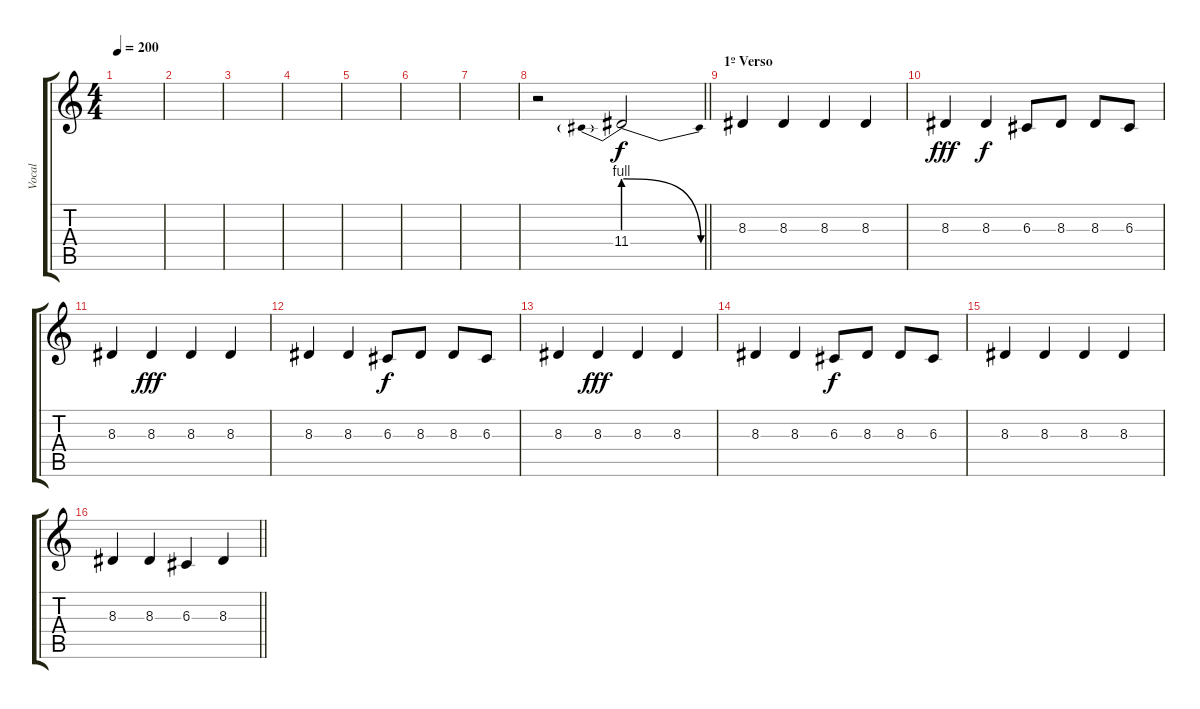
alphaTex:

\track ("Vocal" "Vocal") {instrument trumpet}
\staff {score tabs}
\tuning (E4 B3 G3 D3 A2 E2) {hide}
\ts (4 4)
\tempo 200
\clef g2
\ks c
|
|
|
|
|
|
|
\barLineRight lightlight
r.2 11.4{be (prebendrelease 0 4 60 0)}.2 |
\section ("" "1º Verso")
8.3.4 8.3.4 8.3.4 8.3.4 |
8.3.4{dy fff} 8.3.4{dy f} 6.3.8 8.3.8 8.3.8 6.3.8 |
8.3.4 8.3.4{dy fff} 8.3.4 8.3.4 |
8.3.4 8.3.4 6.3.8{dy f} 8.3.8 8.3.8 6.3.8 |
8.3.4 8.3.4{dy fff} 8.3.4 8.3.4 |
8.3.4 8.3.4 6.3.8{dy f} 8.3.8 8.3.8 6.3.8 |
8.3.4 8.3.4 8.3.4 8.3.4 |
\barLineRight lightlight
8.3.4 8.3.4 6.3.4 8.3.4
